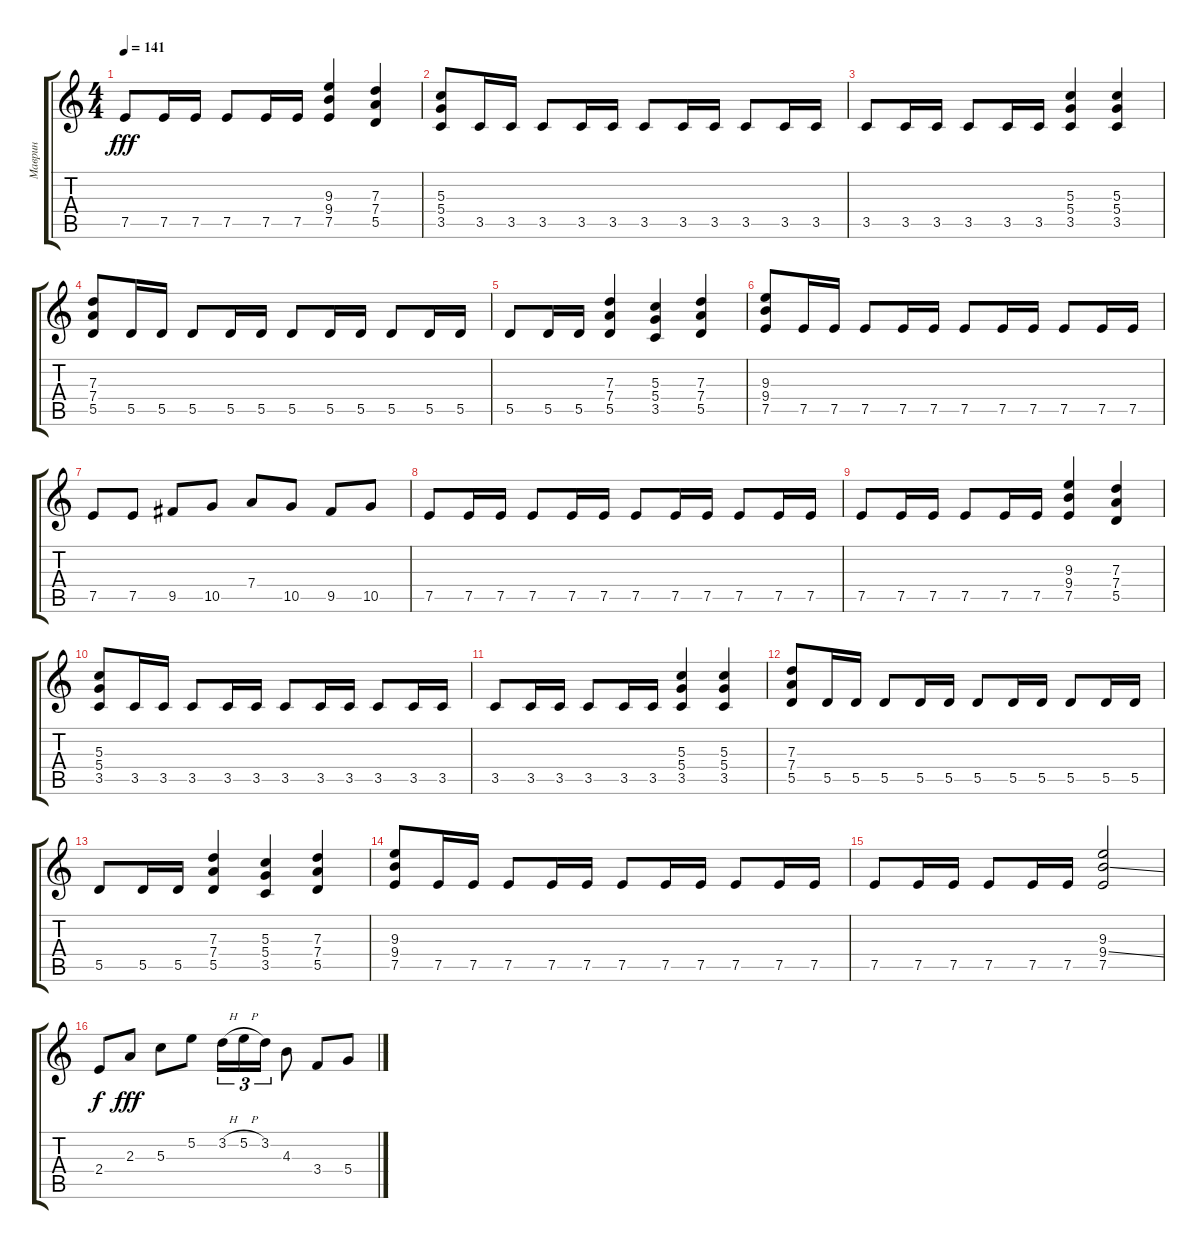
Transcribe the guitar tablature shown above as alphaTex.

\track ("Маврин" "Маврин") {instrument distortionguitar}
\staff {score tabs}
\tuning (E4 B3 G3 D3 A2 E2) {hide}
\ts (4 4)
\tempo 141
\clef g2
\ks c
7.5.8{dy fff} 7.5.16 7.5.16 7.5.8 7.5.16 7.5.16 (9.3 9.4 7.5).4 (7.3 7.4 5.5).4 |
(5.3 5.4 3.5).8 3.5.16 3.5.16 3.5.8 3.5.16 3.5.16 3.5.8 3.5.16 3.5.16 3.5.8 3.5.16 3.5.16 |
3.5.8 3.5.16 3.5.16 3.5.8 3.5.16 3.5.16 (5.3 5.4 3.5).4 (5.3 5.4 3.5).4 |
(7.3 7.4 5.5).8 5.5.16 5.5.16 5.5.8 5.5.16 5.5.16 5.5.8 5.5.16 5.5.16 5.5.8 5.5.16 5.5.16 |
5.5.8 5.5.16 5.5.16 (7.3 7.4 5.5).4 (5.3 5.4 3.5).4 (7.3 7.4 5.5).4 |
(9.3 9.4 7.5).8 7.5.16 7.5.16 7.5.8 7.5.16 7.5.16 7.5.8 7.5.16 7.5.16 7.5.8 7.5.16 7.5.16 |
7.5.8 7.5.8 9.5.8 10.5.8 7.4.8 10.5.8 9.5.8 10.5.8 |
7.5.8 7.5.16 7.5.16 7.5.8 7.5.16 7.5.16 7.5.8 7.5.16 7.5.16 7.5.8 7.5.16 7.5.16 |
7.5.8 7.5.16 7.5.16 7.5.8 7.5.16 7.5.16 (9.3 9.4 7.5).4 (7.3 7.4 5.5).4 |
(5.3 5.4 3.5).8 3.5.16 3.5.16 3.5.8 3.5.16 3.5.16 3.5.8 3.5.16 3.5.16 3.5.8 3.5.16 3.5.16 |
3.5.8 3.5.16 3.5.16 3.5.8 3.5.16 3.5.16 (5.3 5.4 3.5).4 (5.3 5.4 3.5).4 |
(7.3 7.4 5.5).8 5.5.16 5.5.16 5.5.8 5.5.16 5.5.16 5.5.8 5.5.16 5.5.16 5.5.8 5.5.16 5.5.16 |
5.5.8 5.5.16 5.5.16 (7.3 7.4 5.5).4 (5.3 5.4 3.5).4 (7.3 7.4 5.5).4 |
(9.3 9.4 7.5).8 7.5.16 7.5.16 7.5.8 7.5.16 7.5.16 7.5.8 7.5.16 7.5.16 7.5.8 7.5.16 7.5.16 |
7.5.8 7.5.16 7.5.16 7.5.8 7.5.16 7.5.16 (9.3 9.4{ss} 7.5).2 |
2.4.8{dy f} 2.3.8{dy fff} 5.3.8 5.2.8 3.2{h}.16{tu (3 2)} 5.2{h}.16{tu (3 2)} 3.2.16{tu (3 2)} 4.3.8 3.4.8 5.4.8
